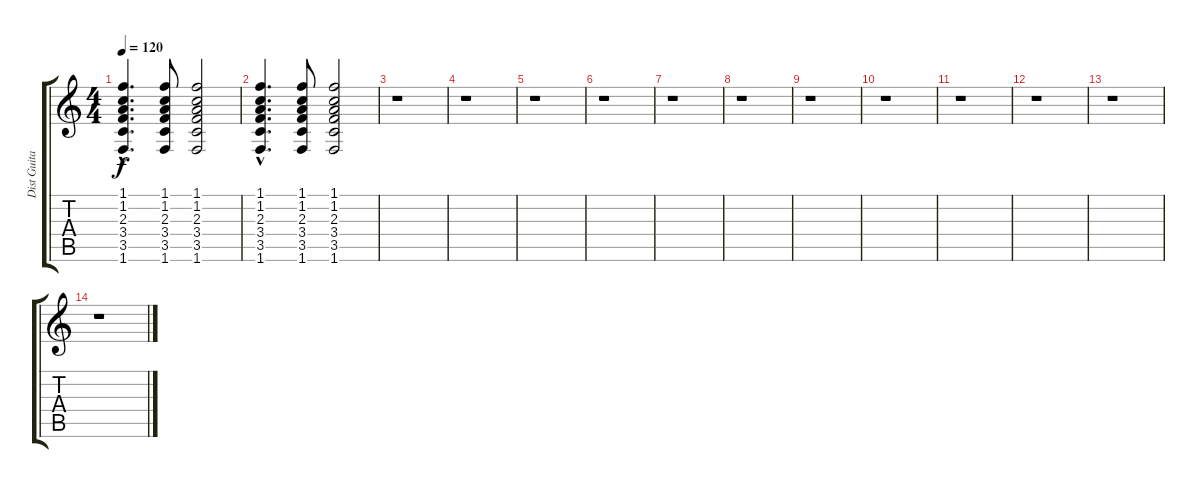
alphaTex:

\track ("Dist Guitar" "Dist Guita") {instrument distortionguitar}
\staff {score tabs}
\tuning (E4 B3 G3 D3 A2 E2) {hide}
\ts (4 4)
\tempo 120
\clef g2
\ks c
(1.1{hac} 1.2{hac} 2.3{hac} 3.4{hac} 3.5{hac} 1.6{hac}).4{d dy f} (1.1 1.2 2.3 3.4 3.5 1.6).8 (1.1 1.2 2.3 3.4 3.5 1.6).2 |
(1.1{hac} 1.2{hac} 2.3{hac} 3.4{hac} 3.5{hac} 1.6{hac}).4{d} (1.1 1.2 2.3 3.4 3.5 1.6).8 (1.1 1.2 2.3 3.4 3.5 1.6).2 |
r.1 |
r.1 |
r.1 |
r.1 |
r.1 |
r.1 |
r.1 |
r.1 |
r.1 |
r.1 |
r.1 |
r.1
